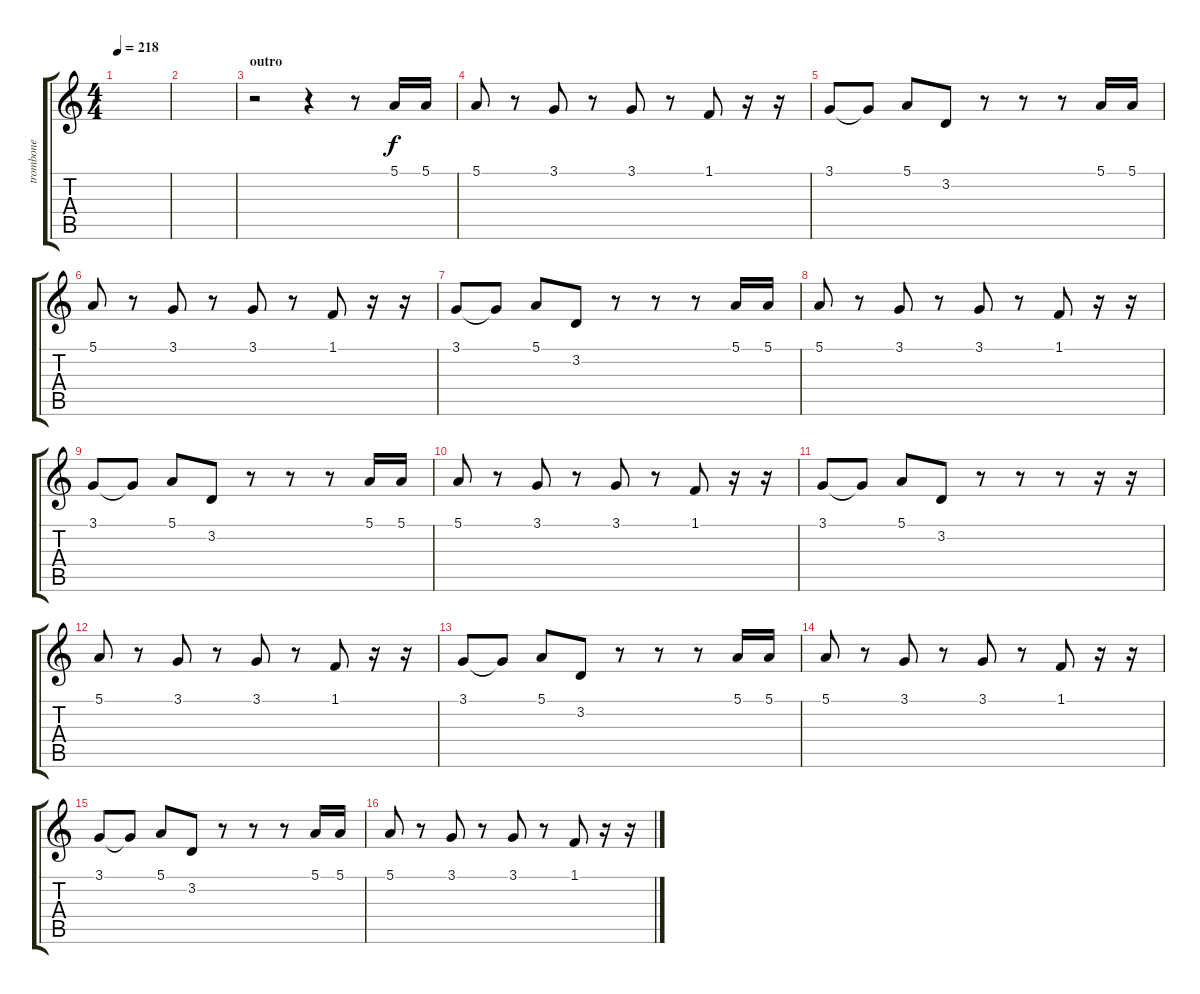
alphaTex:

\track ("trombone" "trombone") {instrument trombone}
\staff {score tabs}
\tuning (E4 B3 G3 D3 A2 E2) {hide}
\ts (4 4)
\tempo 218
\clef g2
\ks c
|
|
\section ("" "outro")
r.2 r.4 r.8 5.1.16 5.1.16 |
5.1.8 r.8 3.1.8 r.8 3.1.8 r.8 1.1.8 r.16 r.16 |
3.1.8 3.1{t}.8 5.1.8 3.2.8 r.8 r.8 r.8 5.1.16 5.1.16 |
5.1.8 r.8 3.1.8 r.8 3.1.8 r.8 1.1.8 r.16 r.16 |
3.1.8 3.1{t}.8 5.1.8 3.2.8 r.8 r.8 r.8 5.1.16 5.1.16 |
5.1.8 r.8 3.1.8 r.8 3.1.8 r.8 1.1.8 r.16 r.16 |
3.1.8 3.1{t}.8 5.1.8 3.2.8 r.8 r.8 r.8 5.1.16 5.1.16 |
5.1.8 r.8 3.1.8 r.8 3.1.8 r.8 1.1.8 r.16 r.16 |
3.1.8 3.1{t}.8 5.1.8 3.2.8 r.8 r.8 r.8 r.16 r.16 |
5.1.8 r.8 3.1.8 r.8 3.1.8 r.8 1.1.8 r.16 r.16 |
3.1.8 3.1{t}.8 5.1.8 3.2.8 r.8 r.8 r.8 5.1.16 5.1.16 |
5.1.8 r.8 3.1.8 r.8 3.1.8 r.8 1.1.8 r.16 r.16 |
3.1.8 3.1{t}.8 5.1.8 3.2.8 r.8 r.8 r.8 5.1.16 5.1.16 |
5.1.8 r.8 3.1.8 r.8 3.1.8 r.8 1.1.8 r.16 r.16
